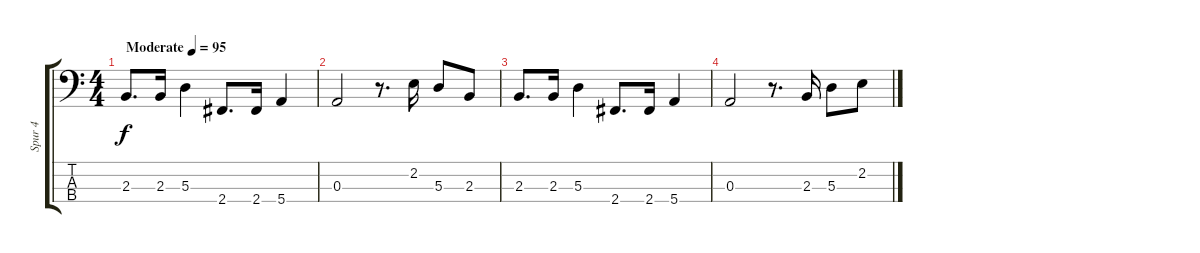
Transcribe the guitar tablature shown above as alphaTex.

\track ("Spur 4" "Spur 4") {instrument electricbassfinger}
\staff {score tabs}
\tuning (G2 D2 A1 E1) {hide}
\ts (4 4)
\tempo (95 "Moderate")
\clef f4
\ks c
2.3.8{d dy f instrument electricbassfinger} 2.3.16 5.3.4 2.4.8{d} 2.4.16 5.4.4 |
0.3.2 r.8{d} 2.2.16 5.3.8 2.3.8 |
2.3.8{d} 2.3.16 5.3.4 2.4.8{d} 2.4.16 5.4.4 |
0.3.2 r.8{d} 2.3.16 5.3.8 2.2.8
